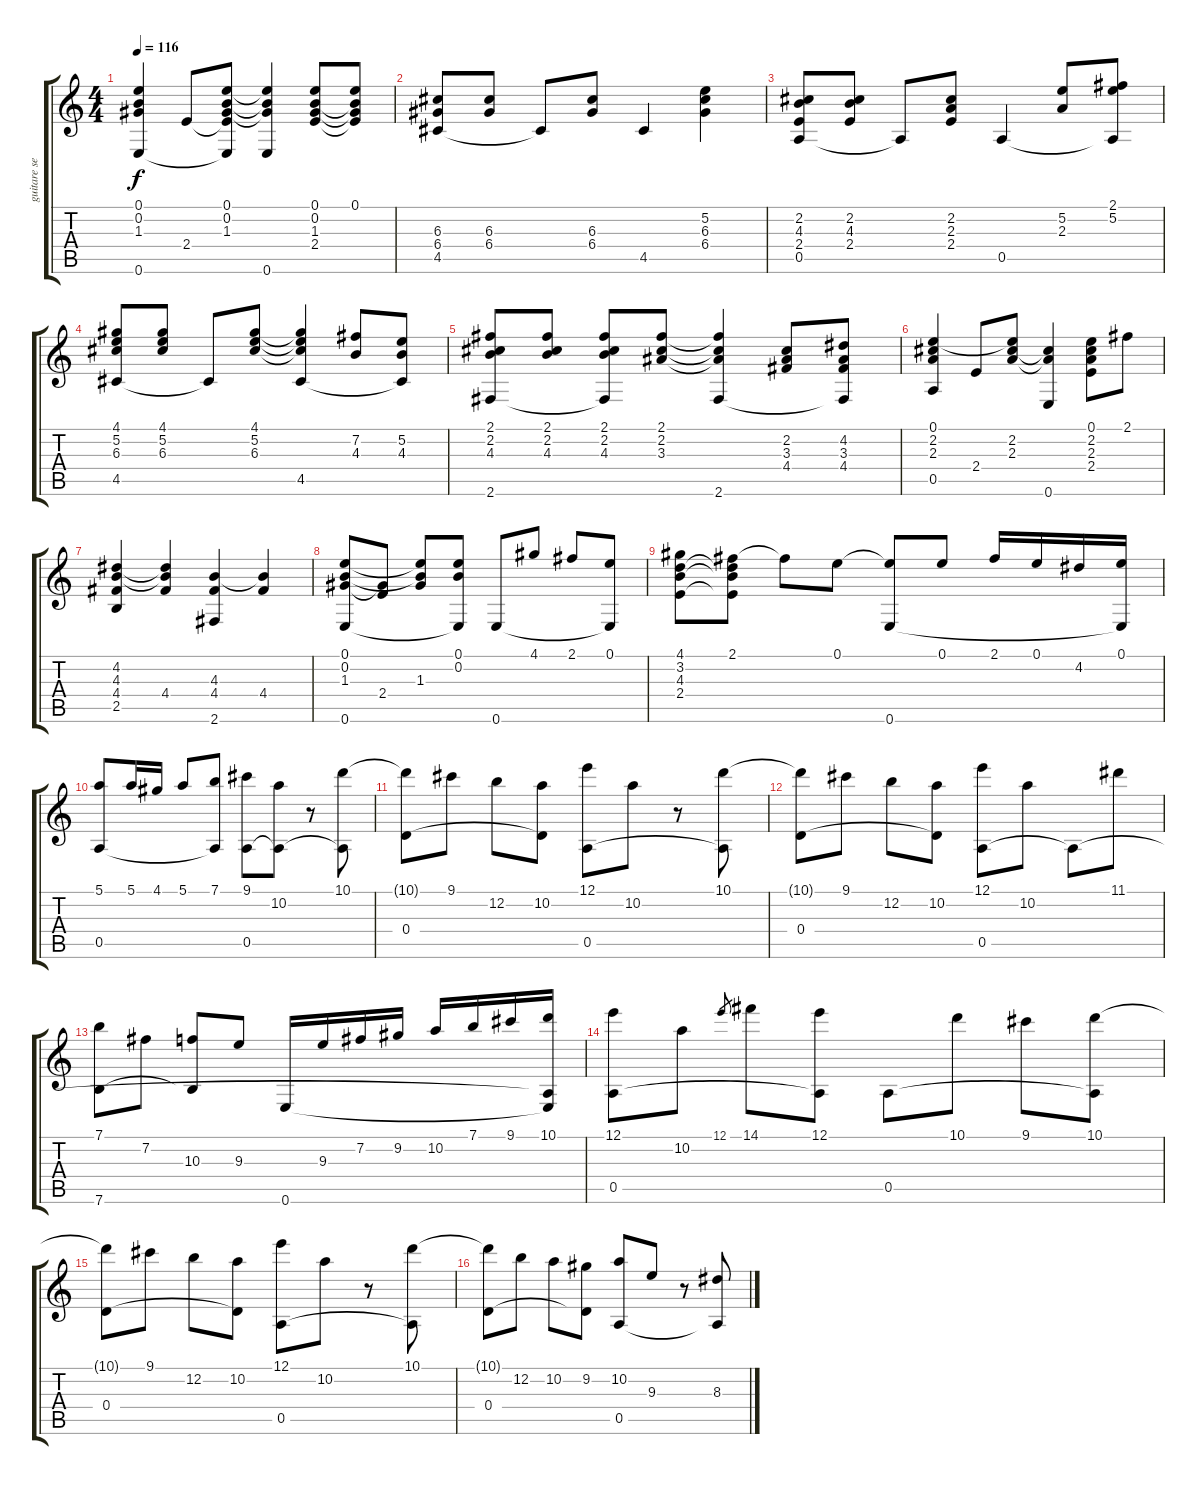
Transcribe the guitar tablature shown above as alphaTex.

\track ("guitare seule" "guitare se") {instrument acousticguitarnylon}
\staff {score tabs}
\tuning (E4 B3 G3 D3 A2 E2) {hide}
\ts (4 4)
\tempo 116
\clef g2
\ks c
(0.1 0.2 1.3 0.6).4{dy f} 2.4.8 (0.1 0.2 1.3 2.4{t} 0.6{t}).8 (0.1{t} 0.2{t} 1.3{t} 0.6).4 (0.1 0.2 1.3 2.4).8 (0.1 0.2{t} 1.3{t} 2.4{t}).8 |
(6.3 6.4 4.5).8 (6.3 6.4).8 4.5{t}.8 (6.3 6.4).8 4.5.4 (5.2 6.3 6.4).4 |
(2.2 4.3 2.4 0.5).8 (2.2 4.3 2.4).8 0.5{t}.8 (2.2 2.3 2.4).8 0.5.4 (5.2 2.3).8 (2.1 5.2 0.5{t}).8 |
(4.1 5.2 6.3 4.5).8 (4.1 5.2 6.3).8 4.5{t}.8 (4.1 5.2 6.3).8 (4.1{t} 5.2{t} 6.3{t} 4.5).4 (7.2 4.3).8 (5.2 4.3 4.5{t}).8 |
(2.1 2.2 4.3 2.6).8 (2.1 2.2 4.3).8 (2.1 2.2 4.3 2.6{t}).8 (2.1 2.2 3.3).8 (2.1{t} 2.2{t} 3.3{t} 2.6).4 (2.2 3.3 4.4).8 (4.2 3.3 4.4 2.6{t}).8 |
(0.1 2.2 2.3 0.5).4 2.4.8 (0.1{t} 2.2 2.3).8 (2.2{t} 2.3{t} 0.6).4 (0.1 2.2 2.3 2.4).8 2.1.8 |
(4.2 4.3 4.4 2.5).4 (4.2{t} 4.3{t} 4.4).4 (4.3 4.4 2.6).4 (4.3{t} 4.4).4 |
(0.1 0.2 1.3 0.6).8 (1.3{t} 2.4).8 (0.1{t} 0.2{t} 1.3).8 (0.1 0.2 0.6{t}).8 0.6.8 4.1.8 2.1.8 (0.1 0.6{t}).8 |
(4.1 3.2 4.3 2.4).8 (2.1 3.2{t} 4.3{t} 2.4{t}).8 2.1{t}.8 0.1.8 (0.1{t} 0.6).8 0.1.8 2.1.16 0.1.16 4.2.16 (0.1 0.6{t}).16 |
(5.1 0.5).8 5.1.16 4.1.16 5.1.8 (7.1 0.5{t}).8 (9.1 0.5).8 (10.2 0.5{t}).8 r.8 (10.1 0.5{t}).8 |
(10.1{t} 0.4).8 9.1.8 12.2.8 (10.2 0.4{t}).8 (12.1 0.5).8 10.2.8 r.8 (10.1 0.5{t}).8 |
(10.1{t} 0.4).8 9.1.8 12.2.8 (10.2 0.4{t}).8 (12.1 0.5).8 10.2.8 0.5{t}.8 11.1.8 |
(7.1 7.6).8 7.2.8 (10.3 7.6{t}).8 9.3.8 0.6.16 9.3.16 7.2.16 9.2.16 10.2.16 7.1.16 9.1.16 (10.1 0.5{t} 0.6{t}).16 |
(12.1 0.5).8 10.2.8 12.1.8{gr} 14.1.8 (12.1 0.5{t}).8 0.5.8 10.1.8 9.1.8 (10.1 0.5{t}).8 |
(10.1{t} 0.4).8 9.1.8 12.2.8 (10.2 0.4{t}).8 (12.1 0.5).8 10.2.8 r.8 (10.1 0.5{t}).8 |
(10.1{t} 0.4).8 12.2.8 10.2.8 (9.2 0.4{t}).8 (10.2 0.5).8 9.3.8 r.8 (8.3 0.5{t}).8
